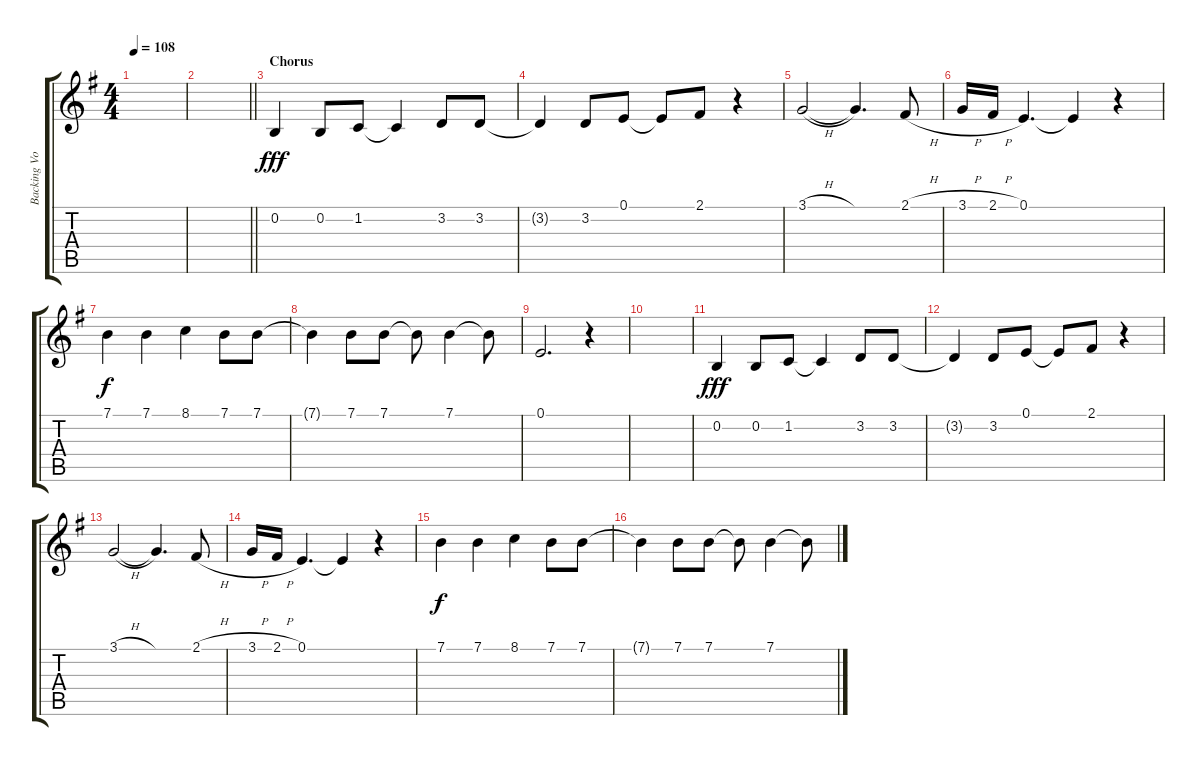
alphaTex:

\track ("Backing Vocals" "Backing Vo") {instrument sopranosax}
\staff {score tabs}
\tuning (E4 B3 G3 D3 A2 E2) {hide}
\ts (4 4)
\tempo 108
\clef g2
\ks g
|
\barLineRight lightlight
|
\section ("" "Chorus")
0.2.4{dy fff} 0.2.8 1.2.8 1.2{t}.4 3.2.8 3.2.8 |
3.2{t}.4 3.2.8 0.1.8 0.1{t}.8 2.1.8 r.4 |
3.1{h}.2 3.1{t}.4{d} 2.1{h}.8 |
3.1{h}.16 2.1{h}.16 0.1.4{d} 0.1{t}.4 r.4 |
7.1.4{dy f} 7.1.4 8.1.4 7.1.8 7.1.8 |
7.1{t}.4 7.1.8 7.1.8 7.1{t}.8 7.1.4 7.1{t}.8 |
0.1.2{d} r.4 |
|
0.2.4{dy fff} 0.2.8 1.2.8 1.2{t}.4 3.2.8 3.2.8 |
3.2{t}.4 3.2.8 0.1.8 0.1{t}.8 2.1.8 r.4 |
3.1{h}.2 3.1{t}.4{d} 2.1{h}.8 |
3.1{h}.16 2.1{h}.16 0.1.4{d} 0.1{t}.4 r.4 |
7.1.4{dy f} 7.1.4 8.1.4 7.1.8 7.1.8 |
7.1{t}.4 7.1.8 7.1.8 7.1{t}.8 7.1.4 7.1{t}.8
